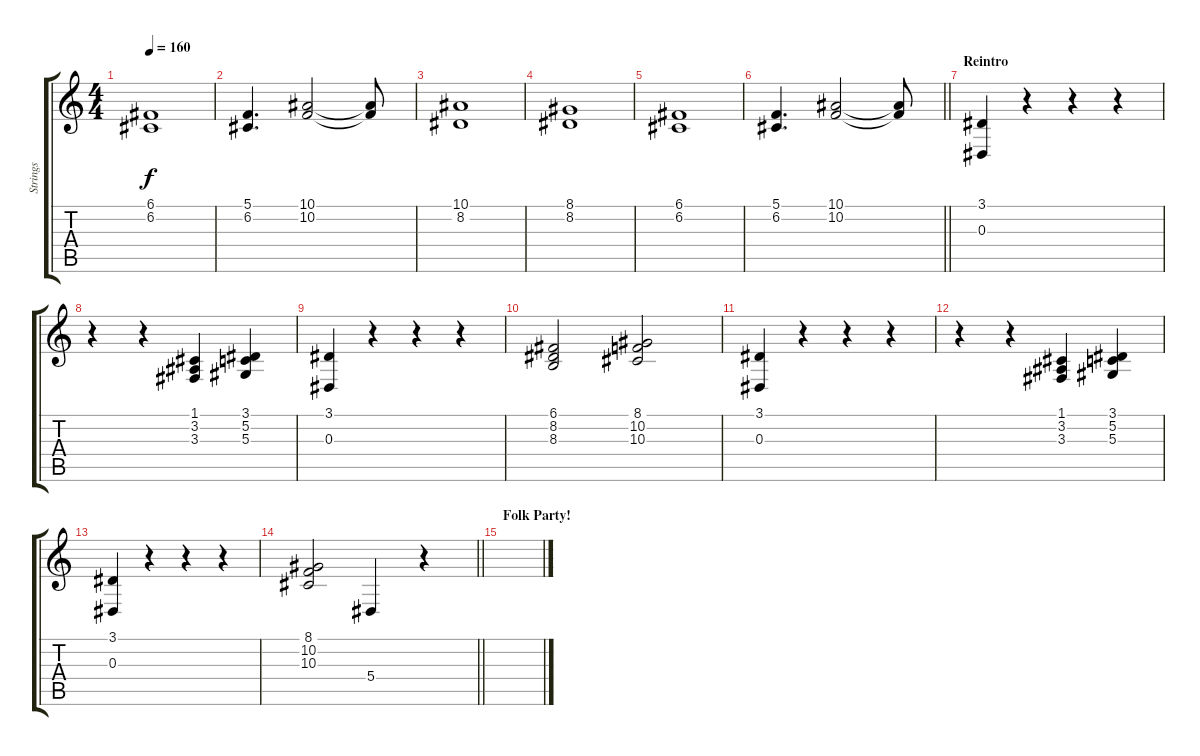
\track ("Strings" "Strings") {instrument stringensemble1}
\staff {score tabs}
\tuning (C4 G3 Eb3 Bb2 F2 C2) {hide}
\ts (4 4)
\tempo 160
\clef g2
\ks c
(6.1 6.2).1{dy f} |
(5.1 6.2).4{d} (10.1 10.2).2 (10.1{t} 10.2{t}).8 |
(10.1 8.2).1 |
(8.1 8.2).1 |
(6.1 6.2).1 |
\barLineRight lightlight
(5.1 6.2).4{d} (10.1 10.2).2 (10.1{t} 10.2{t}).8 |
\section ("" "Reintro")
(3.1 0.3).4 r.4 r.4 r.4 |
r.4 r.4 (1.1 3.2 3.3).4 (3.1 5.2 5.3).4 |
(3.1 0.3).4 r.4 r.4 r.4 |
(6.1 8.2 8.3).2 (8.1 10.2 10.3).2 |
(3.1 0.3).4 r.4 r.4 r.4 |
r.4 r.4 (1.1 3.2 3.3).4 (3.1 5.2 5.3).4 |
(3.1 0.3).4 r.4 r.4 r.4 |
\barLineRight lightlight
(8.1 10.2 10.3).2 5.4.4 r.4 |
\section ("" "Folk Party!")
